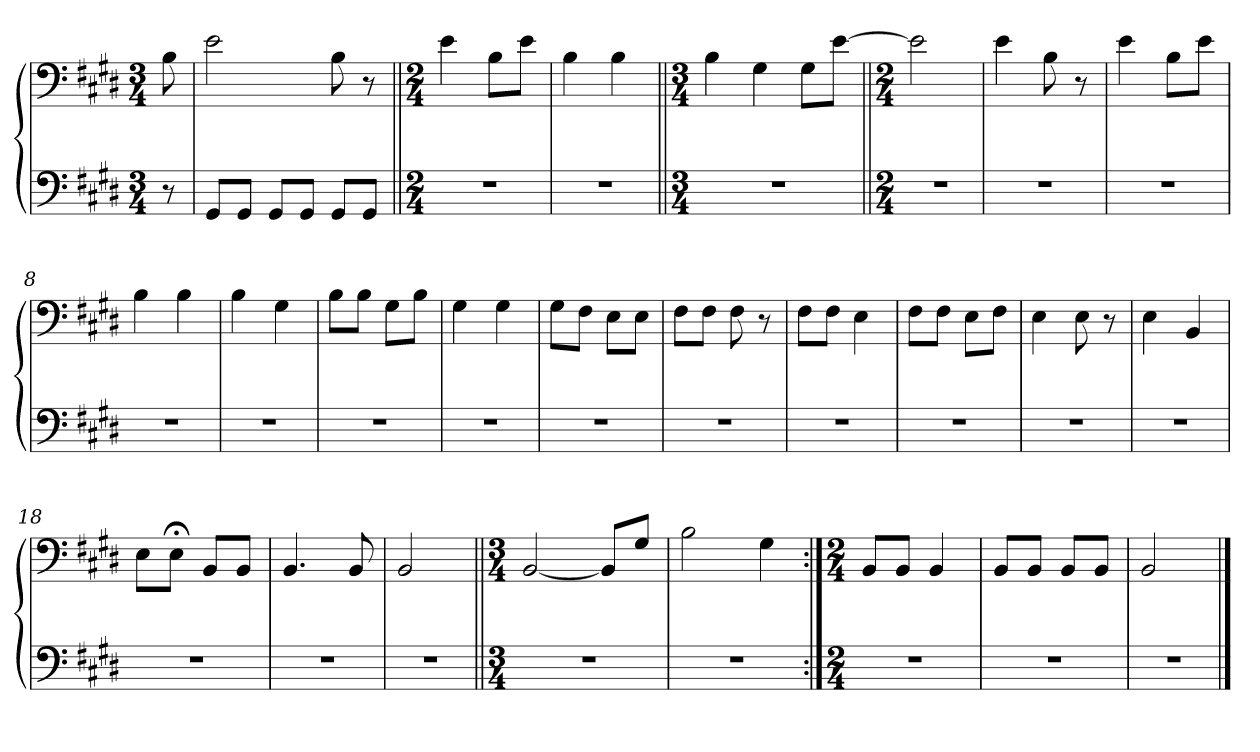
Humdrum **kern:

**kern	**kern
*part1	*part1
*staff2	*staff1
*clefF4	*clefF4
*k[f#c#g#d#]	*k[f#c#g#d#]
*M3/4	*M3/4
=	=
8r	8B\
=1	=1
8GG#/L	2e\
8GG#/J	.
8GG#/L	.
8GG#/J	.
8GG#/L	8B\
8GG#/J	8r
=2||	=2||
*M2/4	*M2/4
2r	4e\
.	8B\L
.	8e\J
=3	=3
2r	4B\
.	4B\
=4||	=4||
*M3/4	*M3/4
2.r	4B\
.	4G#\
.	8G#\L
.	[8e\J
=5||	=5||
*M2/4	*M2/4
2r	2e\]
=6	=6
2r	4e\
.	8B\
.	8r
=7	=7
2r	4e\
.	8B\L
.	8e\J
=8	=8
2r	4B\
.	4B\
=9	=9
2r	4B\
.	4G#\
=	=
2r	8B\L
.	8B\J
.	8G#\L
.	8B\J
=11	=11
2r	4G#\
.	4G#\
=12	=12
2r	8G#\L
.	8F#\J
.	8E\L
.	8E\J
=13	=13
2r	8F#\L
.	8F#\J
.	8F#\
.	8r
=14	=14
2r	8F#\L
.	8F#\J
.	4E\
=15	=15
2r	8F#\L
.	8F#\J
.	8E\L
.	8F#\J
=16	=16
2r	4E\
.	8E\
.	8r
=17	=17
2r	4E\
.	4BB/
=18	=18
2r	8E\L
.	8E;<\J
.	8BB/L
.	8BB/J
=19	=19
2r	4.BB/
.	8BB/
=20	=20
2r	2BB/
=21||	=21||
*M3/4	*M3/4
2.r	[2BB/
.	8BB/L]
.	8G#/J
=22	=22
2.r	2B\
.	4G#\
=23:|!	=23:|!
*M2/4	*M2/4
2r	8BB/L
.	8BB/J
.	4BB/
=24	=24
2r	8BB/L
.	8BB/J
.	8BB/L
.	8BB/J
=25	=25
2r	2BB/
==	==
*-	*-
